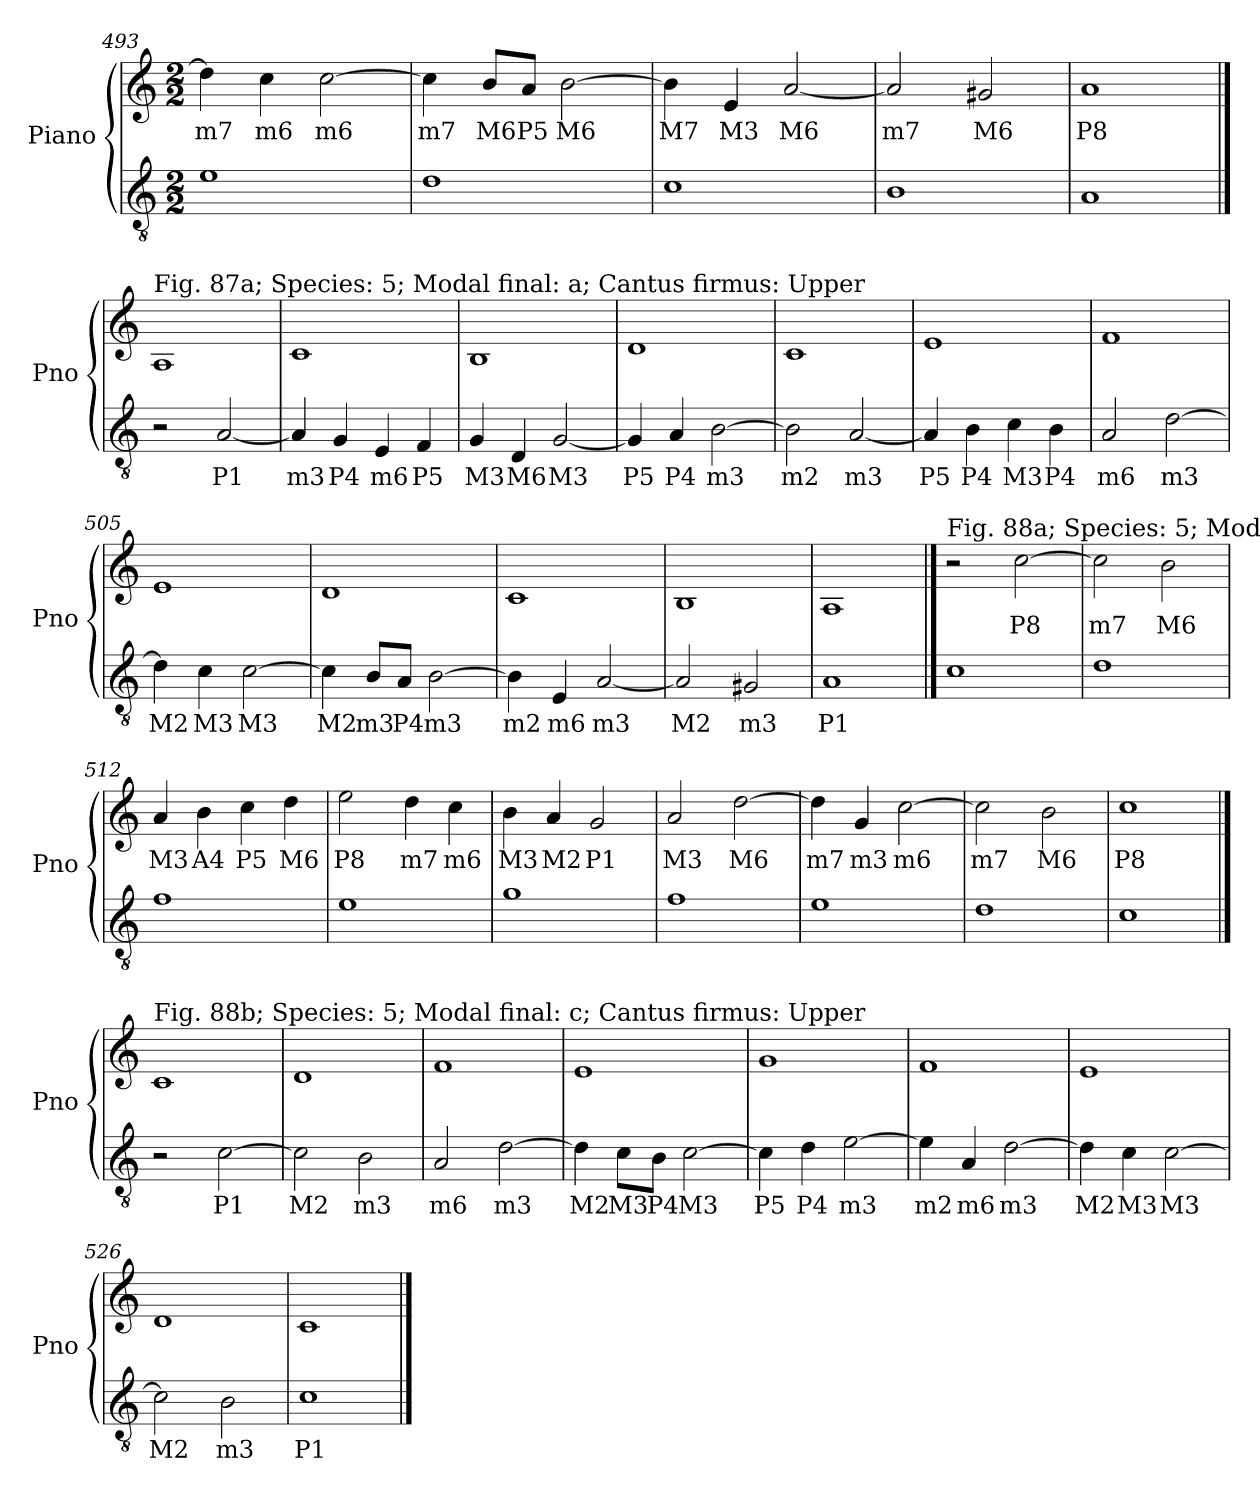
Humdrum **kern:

**kern	**text	**kern	**text
*part2	*part2	*part1	*part1
*staff2	*staff2	*staff1	*staff1
*I"Piano	*	*I"Piano	*
*I'Pno	*	*I'Pno	*
*clefGv2	*	*clefG2	*
*k[]	*	*k[]	*
*M2/2	*	*M2/2	*
=493	=493	=493	=493
!	!	!	!LO:LY:b
1e	.	4dd\]	m7
!	!	!	!LO:LY:b
.	.	4cc\	m6
!	!	!	!LO:LY:b
.	.	[2cc\	m6
=494	=494	=494	=494
!	!	!	!LO:LY:b
1d	.	4cc\]	m7
!	!	!	!LO:LY:b
.	.	8b/L	M6
!	!	!	!LO:LY:b
.	.	8a/J	P5
!	!	!	!LO:LY:b
.	.	[2b\	M6
=495	=495	=495	=495
!	!	!	!LO:LY:b
1c	.	4b\]	M7
!	!	!	!LO:LY:b
.	.	4e/	M3
!	!	!	!LO:LY:b
.	.	[2a/	M6
=496	=496	=496	=496
!	!	!	!LO:LY:b
1B	.	2a/]	m7
!	!	!	!LO:LY:b
.	.	2g#X/	M6
=497	=497	=497	=497
!	!	!	!LO:LY:b
1A	.	1a	P8
!!LO:LB:g=z
==498	==498	==498	==498
!	!	!LO:TX:a:t=Fig. 87a; Species&colon; 5; Modal final&colon; a; Cantus firmus&colon; Upper	!
2r	.	1A	.
!	!LO:LY:b	!	!
[2A/	P1	.	.
=499	=499	=499	=499
!	!LO:LY:b	!	!
4A/]	m3	1c	.
!	!LO:LY:b	!	!
4G/	P4	.	.
!	!LO:LY:b	!	!
4E/	m6	.	.
!	!LO:LY:b	!	!
4F/	P5	.	.
=500	=500	=500	=500
!	!LO:LY:b	!	!
4G/	M3	1B	.
!	!LO:LY:b	!	!
4D/	M6	.	.
!	!LO:LY:b	!	!
[2G/	M3	.	.
=501	=501	=501	=501
!	!LO:LY:b	!	!
4G/]	P5	1d	.
!	!LO:LY:b	!	!
4A/	P4	.	.
!	!LO:LY:b	!	!
[2B\	m3	.	.
=502	=502	=502	=502
!	!LO:LY:b	!	!
2B\]	m2	1c	.
!	!LO:LY:b	!	!
[2A/	m3	.	.
=503	=503	=503	=503
!	!LO:LY:b	!	!
4A/]	P5	1e	.
!	!LO:LY:b	!	!
4B\	P4	.	.
!	!LO:LY:b	!	!
4c\	M3	.	.
!	!LO:LY:b	!	!
4B\	P4	.	.
!!LO:LB:g=z
=504	=504	=504	=504
!	!LO:LY:b	!	!
2A/	m6	1f	.
!	!LO:LY:b	!	!
[2d\	m3	.	.
=505	=505	=505	=505
!	!LO:LY:b	!	!
4d\]	M2	1e	.
!	!LO:LY:b	!	!
4c\	M3	.	.
!	!LO:LY:b	!	!
[2c\	M3	.	.
=506	=506	=506	=506
!	!LO:LY:b	!	!
4c\]	M2	1d	.
!	!LO:LY:b	!	!
8B/L	m3	.	.
!	!LO:LY:b	!	!
8A/J	P4	.	.
!	!LO:LY:b	!	!
[2B\	m3	.	.
=507	=507	=507	=507
!	!LO:LY:b	!	!
4B\]	m2	1c	.
!	!LO:LY:b	!	!
4E/	m6	.	.
!	!LO:LY:b	!	!
[2A/	m3	.	.
=508	=508	=508	=508
!	!LO:LY:b	!	!
2A/]	M2	1B	.
!	!LO:LY:b	!	!
2G#X/	m3	.	.
=509	=509	=509	=509
!	!LO:LY:b	!	!
1A	P1	1A	.
!!LO:PB:g=z
==510	==510	==510	==510
!	!	!LO:TX:a:t=Fig. 88a; Species&colon; 5; Modal final&colon; c; Cantus firmus&colon; Lower	!
1c	.	2r	.
!	!	!	!LO:LY:b
.	.	[2cc\	P8
=511	=511	=511	=511
!	!	!	!LO:LY:b
1d	.	2cc\]	m7
!	!	!	!LO:LY:b
.	.	2b\	M6
=512	=512	=512	=512
!	!	!	!LO:LY:b
1f	.	4a/	M3
!	!	!	!LO:LY:b
.	.	4b\	A4
!	!	!	!LO:LY:b
.	.	4cc\	P5
!	!	!	!LO:LY:b
.	.	4dd\	M6
=513	=513	=513	=513
!	!	!	!LO:LY:b
1e	.	2ee\	P8
!	!	!	!LO:LY:b
.	.	4dd\	m7
!	!	!	!LO:LY:b
.	.	4cc\	m6
!!LO:LB:g=z
=514	=514	=514	=514
!	!	!	!LO:LY:b
1g	.	4b\	M3
!	!	!	!LO:LY:b
.	.	4a/	M2
!	!	!	!LO:LY:b
.	.	2g/	P1
=515	=515	=515	=515
!	!	!	!LO:LY:b
1f	.	2a/	M3
!	!	!	!LO:LY:b
.	.	[2dd\	M6
=516	=516	=516	=516
!	!	!	!LO:LY:b
1e	.	4dd\]	m7
!	!	!	!LO:LY:b
.	.	4g/	m3
!	!	!	!LO:LY:b
.	.	[2cc\	m6
=517	=517	=517	=517
!	!	!	!LO:LY:b
1d	.	2cc\]	m7
!	!	!	!LO:LY:b
.	.	2b\	M6
=518	=518	=518	=518
!	!	!	!LO:LY:b
1c	.	1cc	P8
!!LO:LB:g=z
==519	==519	==519	==519
!	!	!LO:TX:a:t=Fig. 88b; Species&colon; 5; Modal final&colon; c; Cantus firmus&colon; Upper	!
2r	.	1c	.
!	!LO:LY:b	!	!
[2c\	P1	.	.
=520	=520	=520	=520
!	!LO:LY:b	!	!
2c\]	M2	1d	.
!	!LO:LY:b	!	!
2B\	m3	.	.
=521	=521	=521	=521
!	!LO:LY:b	!	!
2A/	m6	1f	.
!	!LO:LY:b	!	!
[2d\	m3	.	.
=522	=522	=522	=522
!	!LO:LY:b	!	!
4d\]	M2	1e	.
!	!LO:LY:b	!	!
8c\L	M3	.	.
!	!LO:LY:b	!	!
8B\J	P4	.	.
!	!LO:LY:b	!	!
[2c\	M3	.	.
=523	=523	=523	=523
!	!LO:LY:b	!	!
4c\]	P5	1g	.
!	!LO:LY:b	!	!
4d\	P4	.	.
!	!LO:LY:b	!	!
[2e\	m3	.	.
!!LO:LB:g=z
=524	=524	=524	=524
!	!LO:LY:b	!	!
4e\]	m2	1f	.
!	!LO:LY:b	!	!
4A/	m6	.	.
!	!LO:LY:b	!	!
[2d\	m3	.	.
=525	=525	=525	=525
!	!LO:LY:b	!	!
4d\]	M2	1e	.
!	!LO:LY:b	!	!
4c\	M3	.	.
!	!LO:LY:b	!	!
[2c\	M3	.	.
=526	=526	=526	=526
!	!LO:LY:b	!	!
2c\]	M2	1d	.
!	!LO:LY:b	!	!
2B\	m3	.	.
=527	=527	=527	=527
!	!LO:LY:b	!	!
1c	P1	1c	.
==	==	==	==
*-	*-	*-	*-
